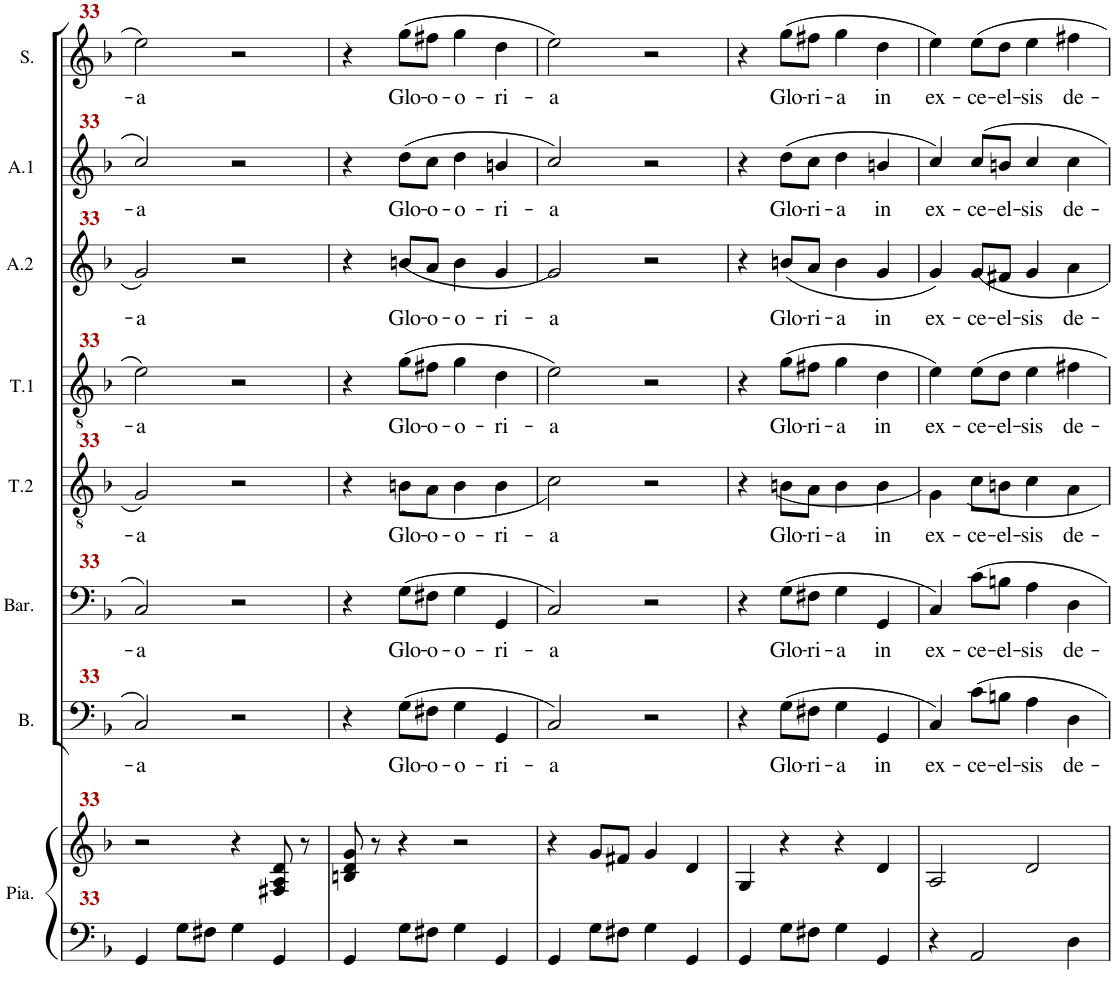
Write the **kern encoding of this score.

**kern	**kern	**kern	**text	**kern	**text	**kern	**text	**kern	**text	**kern	**text	**kern	**text	**kern	**text
*part8	*part8	*part7	*part7	*part6	*part6	*part5	*part5	*part4	*part4	*part3	*part3	*part2	*part2	*part1	*part1
*staff9	*staff8	*staff7	*staff7	*staff6	*staff6	*staff5	*staff5	*staff4	*staff4	*staff3	*staff3	*staff2	*staff2	*staff1	*staff1
*I"Piano	*	*I"Basse	*	*I"Baryton	*	*I"Ténor 2	*	*I"Ténor 1	*	*I"Alto 2	*	*I"Alto 1	*	*I"Soprano	*
*I'Pno.	*	*I'B.	*	*I'Bar.	*	*I'T.2	*	*I'T.1	*	*I'A.2	*	*I'A.1	*	*I'S.	*
!!LO:PB:g=z
*clefF4	*clefG2	*clefF4	*	*clefF4	*	*clefGv2	*	*clefGv2	*	*clefG2	*	*clefG2	*	*clefG2	*
*k[b-]	*k[b-]	*k[b-]	*	*k[b-]	*	*k[b-]	*	*k[b-]	*	*k[b-]	*	*k[b-]	*	*k[b-]	*
*M2/2	*M2/2	*M2/2	*	*M2/2	*	*M2/2	*	*M2/2	*	*M2/2	*	*M2/2	*	*M2/2	*
*met(c|)	*met(c|)	*met(c|)	*	*met(c|)	*	*met(c|)	*	*met(c|)	*	*met(c|)	*	*met(c|)	*	*met(c|)	*
=33	=33	=33	=33	=33	=33	=33	=33	=33	=33	=33	=33	=33	=33	=33	=33
!	!	!	!LO:LY:b	!	!LO:LY:b	!	!LO:LY:b	!	!LO:LY:b	!	!LO:LY:b	!	!LO:LY:b	!	!LO:LY:b
4GG/	2r	2C/	-a	2C/	-a	2G/	-a	2e\	-a	2g/	-a	2cc/	-a	2ee\	-a
8G\L	.	.	.	.	.	.	.	.	.	.	.	.	.	.	.
8F#X\J	.	.	.	.	.	.	.	.	.	.	.	.	.	.	.
4G\	4r	2r	.	2r	.	2r	.	2r	.	2r	.	2r	.	2r	.
4GG/	8F#X/ 8A/ 8d/	.	.	.	.	.	.	.	.	.	.	.	.	.	.
.	8r	.	.	.	.	.	.	.	.	.	.	.	.	.	.
=34	=34	=34	=34	=34	=34	=34	=34	=34	=34	=34	=34	=34	=34	=34	=34
4GG/	8Bn/ 8d/ 8g/	4r	.	4r	.	4r	.	4r	.	4r	.	4r	.	4r	.
.	8r	.	.	.	.	.	.	.	.	.	.	.	.	.	.
!	!	!	!LO:LY:b	!	!LO:LY:b	!	!LO:LY:b	!	!LO:LY:b	!	!LO:LY:b	!	!LO:LY:b	!	!LO:LY:b
8G\L	4r	(>8G\L	Glo-	(8G\L	Glo-	(<8Bn\L	Glo-	(8g\L	Glo-	(<8bn/L	Glo-	(8dd\L	Glo-	(8gg\L	Glo-
!	!	!	!LO:LY:b	!	!LO:LY:b	!	!LO:LY:b	!	!LO:LY:b	!	!LO:LY:b	!	!LO:LY:b	!	!LO:LY:b
8F#X\J	.	8F#X\J	-o-	8F#X\J	-o-	8A\J	-o-	8f#X\J	-o-	8a/J	-o-	8cc\J	-o-	8ff#X\J	-o-
!	!	!	!LO:LY:b	!	!LO:LY:b	!	!LO:LY:b	!	!LO:LY:b	!	!LO:LY:b	!	!LO:LY:b	!	!LO:LY:b
4G\	2r	4G\	-o-	4G\	-o-	4B\	-o-	4g\	-o-	4b\	-o-	4dd\	-o-	4gg\	-o-
!	!	!	!LO:LY:b	!	!LO:LY:b	!	!LO:LY:b	!	!LO:LY:b	!	!LO:LY:b	!	!LO:LY:b	!	!LO:LY:b
4GG/	.	4GG/	-ri-	4GG/	-ri-	4B\	-ri-	4d\	-ri-	4g/	-ri-	4bn/	-ri-	4dd\	-ri-
=35	=35	=35	=35	=35	=35	=35	=35	=35	=35	=35	=35	=35	=35	=35	=35
!	!	!	!LO:LY:b	!	!LO:LY:b	!	!LO:LY:b	!	!LO:LY:b	!	!LO:LY:b	!	!LO:LY:b	!	!LO:LY:b
4GG/	4r	2C/)	-a	2C/)	-a	2c\)	-a	2e\)	-a	2g/)	-a	2cc/)	-a	2ee\)	-a
8G\L	8g/L	.	.	.	.	.	.	.	.	.	.	.	.	.	.
8F#X\J	8f#X/J	.	.	.	.	.	.	.	.	.	.	.	.	.	.
4G\	4g/	2r	.	2r	.	2r	.	2r	.	2r	.	2r	.	2r	.
4GG/	4d/	.	.	.	.	.	.	.	.	.	.	.	.	.	.
=36	=36	=36	=36	=36	=36	=36	=36	=36	=36	=36	=36	=36	=36	=36	=36
4GG/	4G/	4r	.	4r	.	4r	.	4r	.	4r	.	4r	.	4r	.
!	!	!	!LO:LY:b	!	!LO:LY:b	!	!LO:LY:b	!	!LO:LY:b	!	!LO:LY:b	!	!LO:LY:b	!	!LO:LY:b
8G\L	4r	(8G\L	Glo-	(8G\L	Glo-	(<8Bn\L	Glo-	(8g\L	Glo-	(<8bn/L	Glo-	(8dd\L	Glo-	(8gg\L	Glo-
!	!	!	!LO:LY:b	!	!LO:LY:b	!	!LO:LY:b	!	!LO:LY:b	!	!LO:LY:b	!	!LO:LY:b	!	!LO:LY:b
8F#X\J	.	8F#X\J	-ri-	8F#X\J	-ri-	8A\J	-ri-	8f#X\J	-ri-	8a/J	-ri-	8cc\J	-ri-	8ff#X\J	-ri-
!	!	!	!LO:LY:b	!	!LO:LY:b	!	!LO:LY:b	!	!LO:LY:b	!	!LO:LY:b	!	!LO:LY:b	!	!LO:LY:b
4G\	4r	4G\	-a	4G\	-a	4B\	-a	4g\	-a	4b\	-a	4dd\	-a	4gg\	-a
!	!	!	!LO:LY:b	!	!LO:LY:b	!	!LO:LY:b	!	!LO:LY:b	!	!LO:LY:b	!	!LO:LY:b	!	!LO:LY:b
4GG/	4d/	4GG/	in	4GG/	in	4B\	in	4d\	in	4g/	in	4bn/	in	4dd\	in
=37	=37	=37	=37	=37	=37	=37	=37	=37	=37	=37	=37	=37	=37	=37	=37
!	!	!	!LO:LY:b	!	!LO:LY:b	!	!LO:LY:b	!	!LO:LY:b	!	!LO:LY:b	!	!LO:LY:b	!	!LO:LY:b
4r	2A/	4C/)	ex-	4C/)	ex-	4G\)	ex-	4e\)	ex-	4g/)	ex-	4cc/)	ex-	4ee\)	ex-
!	!	!	!LO:LY:b	!	!LO:LY:b	!	!LO:LY:b	!	!LO:LY:b	!	!LO:LY:b	!	!LO:LY:b	!	!LO:LY:b
2AA/	.	8c\L	-ce-	8c\L	-ce-	8c\L	-ce-	8e\L	-ce-	8g/L	-ce-	8cc/L	-ce-	8ee\L	-ce-
!	!	!	!LO:LY:b	!	!LO:LY:b	!	!LO:LY:b	!	!LO:LY:b	!	!LO:LY:b	!	!LO:LY:b	!	!LO:LY:b
.	.	8Bn\J	-el-	8Bn\J	-el-	8Bn\J	-el-	8d\J	-el-	8f#X/J	-el-	8bn/J	-el-	8dd\J	-el-
!	!	!	!LO:LY:b	!	!LO:LY:b	!	!LO:LY:b	!	!LO:LY:b	!	!LO:LY:b	!	!LO:LY:b	!	!LO:LY:b
.	2d/	4A\	-sis	4A\	-sis	4c\	-sis	4e\	-sis	4g/	-sis	4cc/	-sis	4ee\	-sis
!	!	!	!LO:LY:b	!	!LO:LY:b	!	!LO:LY:b	!	!LO:LY:b	!	!LO:LY:b	!	!LO:LY:b	!	!LO:LY:b
4D\	.	4D\	de-	4D\	de-	4A\	de-	4f#X\	de-	4a\	de-	4cc\	de-	4ff#X\	de-
=	=	=	=	=	=	=	=	=	=	=	=	=	=	=	=
*-	*-	*-	*-	*-	*-	*-	*-	*-	*-	*-	*-	*-	*-	*-	*-
